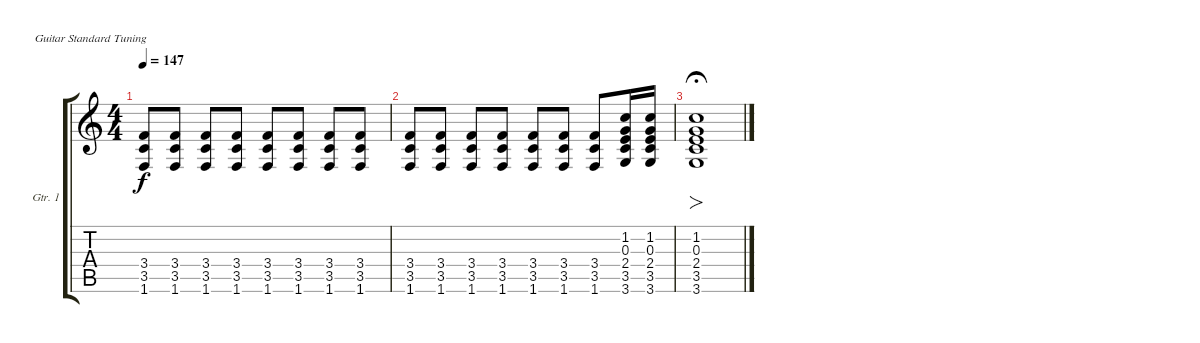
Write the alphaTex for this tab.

\defaultSystemsLayout 4
\bracketExtendMode groupsimilarinstruments
\firstSystemTrackNameOrientation horizontal
\otherSystemsTrackNameOrientation horizontal
\track ("Guitar 1" "Gtr. 1") {instrument distortionguitar}
\staff {score tabs}
\tuning (E4 B3 G3 D3 A2 E2)
\ts (4 4)
\tempo 147
\clef g2
\ks c
(3.4 3.5 1.6).8{dy f} (3.4 3.5 1.6).8 (3.4 3.5 1.6).8 (3.4 3.5 1.6).8 (3.4 3.5 1.6).8 (3.4 3.5 1.6).8 (3.4 3.5 1.6).8 (3.4 3.5 1.6).8 |
(3.4 3.5 1.6).8 (3.4 3.5 1.6).8 (3.4 3.5 1.6).8 (3.4 3.5 1.6).8 (3.4 3.5 1.6).8 (3.4 3.5 1.6).8 (3.4 3.5 1.6).8 (3.6 3.5 2.4 0.3 1.2).16 (3.6 3.5 2.4 0.3 1.2).16 |
(1.2 0.3 2.4 3.5 3.6).1{fo fermata (medium 1)}
